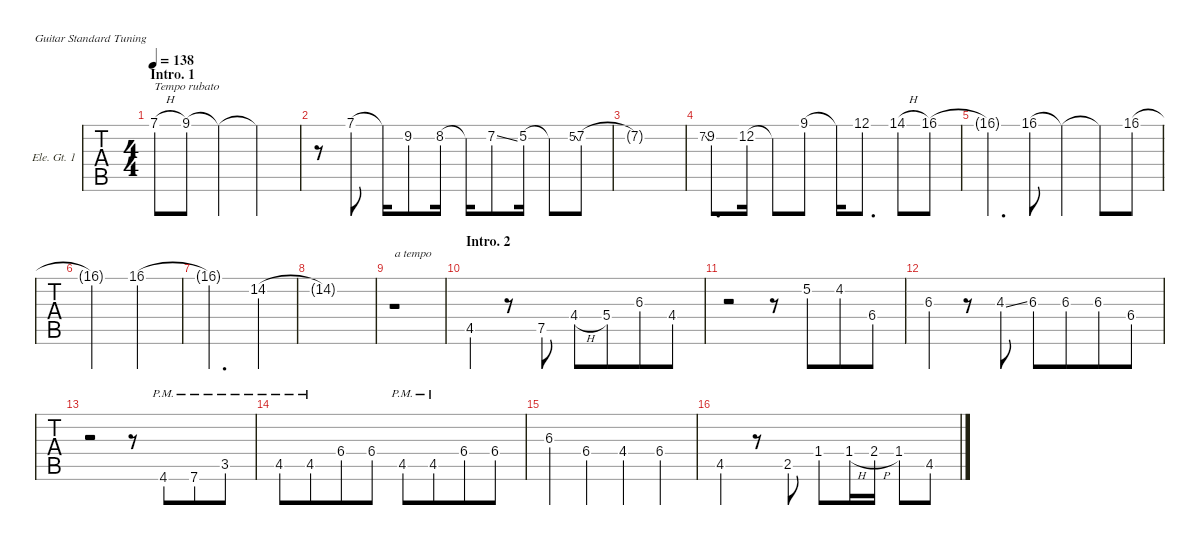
\defaultSystemsLayout 4
\hideDynamics
\bracketExtendMode nobrackets
\firstSystemTrackNameOrientation horizontal
\track ("Ele. Gt. 1-1" "Ele. Gt. 1") {defaultSystemsLayout 4 instrument distortionguitar}
\staff {tabs}
\tuning (E4 B3 G3 D3 A2 E2)
\ts (4 4)
\beaming (8 4 4)
\section ("" "Intro. 1")
\tempo 138
\clef g2
\scale
0.302382
\ks c#minor
7.1{h acc forcenatural}.8{txt "Tempo rubato" dy mf instrument distortionguitar} 9.1{acc #}.8 9.1{t acc #}.4 9.1{t acc #}.2 |
\scale
0.23254 r.8 7.1{acc forcenatural}.8{beam split} 7.1{t acc forcenatural}.16 9.2{acc #}.8 8.2{acc forcenatural}.16 8.2{t acc forcenatural}.16 7.2{ss acc #}.8 5.2{acc forcenatural}.16{beam split} 5.2{t acc forcenatural}.8 5.2{ss acc forcenatural}.8{gr} 7.2{acc #}.8 |
\scale
0.232539 7.2{t acc #}.1 |
\scale
0.232539 7.2{ss acc #}.8{ot 8va gr} 9.2{acc #}.8{d ot 8va} 12.2{acc forcenatural}.16{ot 8va beam split} 12.2{t acc forcenatural}.8{ot 8va} 9.1{acc #}.8{ot 8va} 9.1{t acc #}.16{ot 8va} 12.1{acc forcenatural}.8{d ot 8va beam split} 14.1{h acc #}.8{ot 8va} 16.1{acc #}.8{ot 8va} |
\scale
0.303713 16.1{t acc #}.4{d ot 8va} 16.1{acc #}.8{ot 8va} 16.1{t acc #}.4{ot 8va} 16.1{t acc #}.8{ot 8va} 16.1{acc #}.8{ot 8va} |
\scale
0.233563 16.1{t acc #}.2{ot 8va} 16.1{acc #}.2{ot 8va} |
\scale
0.233563 16.1{t acc #}.2{d ot 8va} 14.2{acc #}.4{ot 8va} |
\scale
0.229161 14.2{t acc #}.1{ot 8va} |
r.1{txt "a tempo"} |
\section ("" "Intro. 2")
\scale
0.302382 4.5{acc #}.4{dy f instrument distortionguitar} r.8 7.5{acc forcenatural}.8 4.4{h acc #}.8 5.4{acc forcenatural}.8 6.3{acc #}.8 4.4{acc #}.8 |
\scale
0.232539 r.2 r.8 5.2{acc forcenatural}.8 4.2{acc #}.8 6.4{acc #}.8 |
\scale
0.232539 6.3{acc #}.4 r.8 4.3{ss acc forcenatural}.8 6.3{acc #}.8 6.3{acc #}.8 6.3{acc #}.8 6.4{acc #}.8 |
\scale
0.232539 r.2 r.8 4.6{pm acc #}.8 7.6{pm acc forcenatural}.8 3.5{pm acc #}.8 |
\scale
0.302382 4.5{pm acc #}.8 4.5{pm acc #}.8 6.4{acc #}.8 6.4{acc #}.8 4.5{pm acc #}.8 4.5{pm acc #}.8 6.4{acc #}.8 6.4{acc #}.8 |
\scale
0.232539 6.3{st acc #}.4 6.4{st acc #}.4 4.4{st acc #}.4 6.4{st acc #}.4 |
\scale
0.232539 4.5{acc #}.4 r.8 2.5{acc forcenatural}.8 1.4{acc #}.8 1.4{h acc #}.16 2.4{h acc forcenatural}.16{beam split} 1.4{acc #}.8 4.5{acc #}.8
